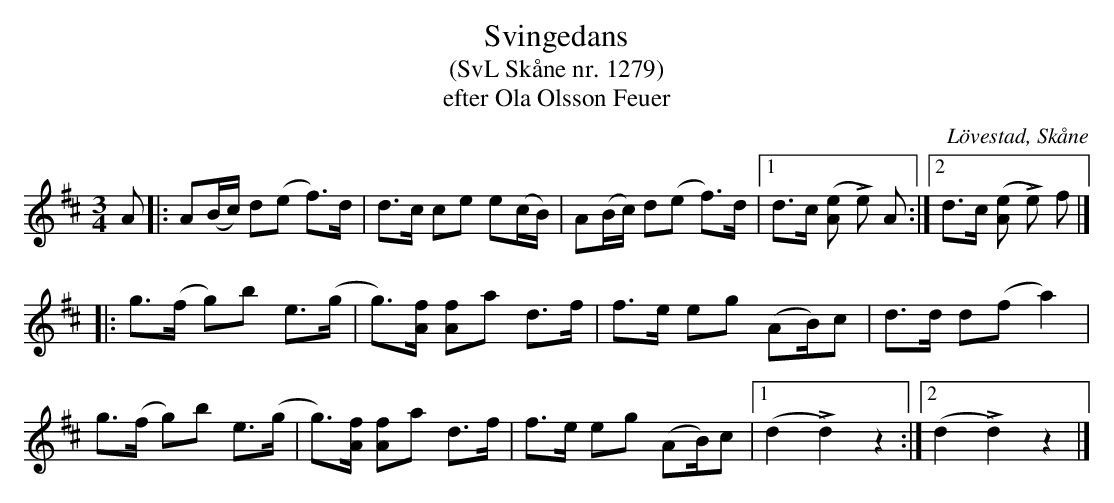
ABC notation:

X:1
T:Svingedans
T:(SvL Skåne nr. 1279)
T:efter Ola Olsson Feuer
O:Lövestad, Skåne
M:3/4
L:1/8
Q:1/4=108
K:D
 A |: A(B/c/) d(e f)>d | d>c ce e(c/B/) | A(B/c/) d(e f)>d |1 d>c ([eA] Le) A:|2 d>c ([eA] Le) f |]
|: g>(f g)b  e>(g | g)>[fA] [fA]a d>f | f>e eg (AB/)c | d>d d(f a2) |
   g>(f g)b  e>(g | g)>[fA] [fA]a d>f | f>e eg (AB/)c |1 (d2 Ld2) z2 :|2 (d2 Ld2) z2 |]
